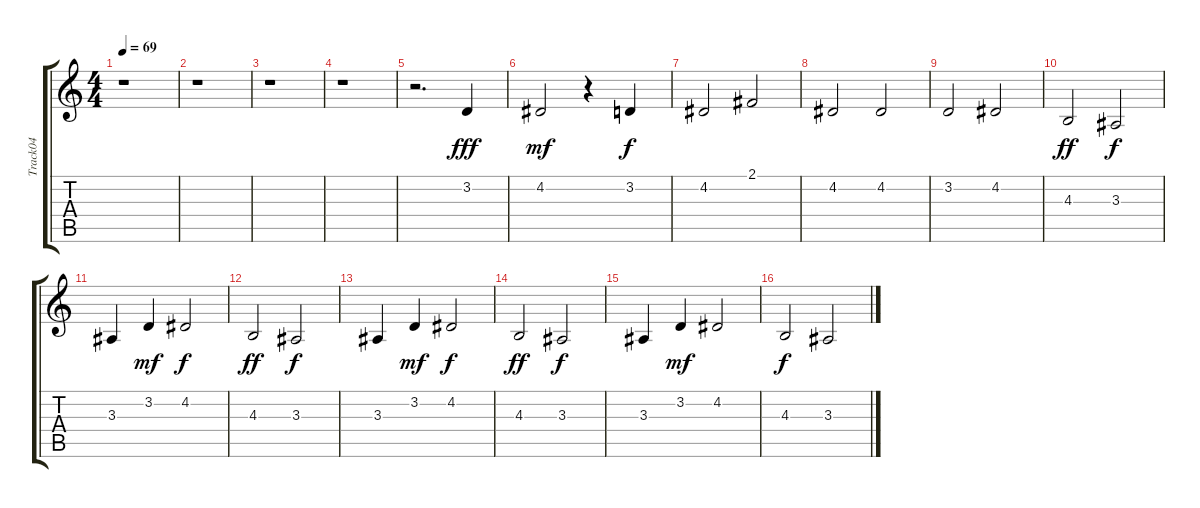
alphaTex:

\track ("Track04" "Track04") {instrument frenchhorn}
\staff {score tabs}
\tuning (E4 B3 G3 D3 A2 E2) {hide}
\ts (4 4)
\tempo 69
\clef g2
\ks c
r.1{dy f} |
r.1 |
r.1 |
r.1 |
r.2{d} 3.2.4{dy fff} |
4.2.2{dy mf} r.4 3.2.4{dy f} |
4.2.2 2.1.2 |
4.2.2 4.2.2 |
3.2.2 4.2.2 |
4.3.2{dy ff} 3.3.2{dy f} |
3.3.4 3.2.4{dy mf} 4.2.2{dy f} |
4.3.2{dy ff} 3.3.2{dy f} |
3.3.4 3.2.4{dy mf} 4.2.2{dy f} |
4.3.2{dy ff} 3.3.2{dy f} |
3.3.4 3.2.4{dy mf} 4.2.2 |
4.3.2{dy f} 3.3.2
